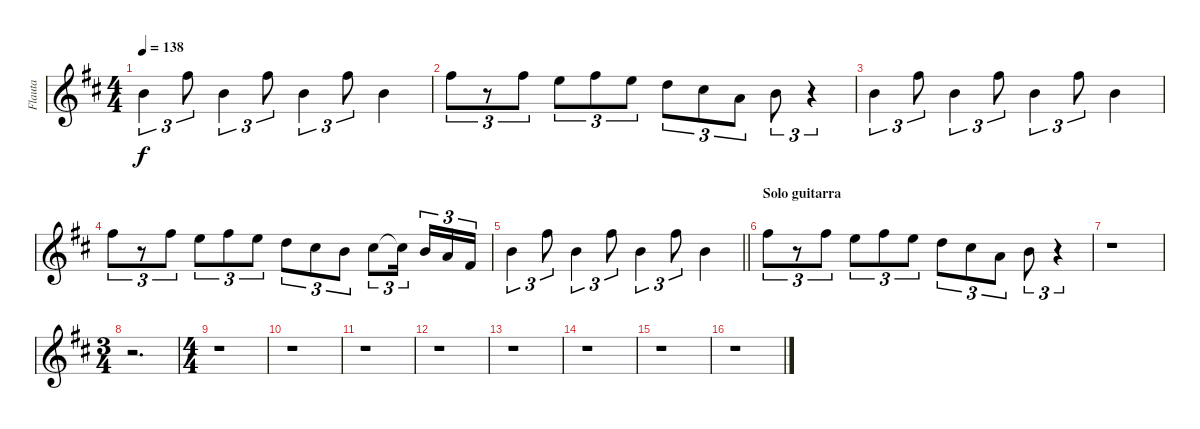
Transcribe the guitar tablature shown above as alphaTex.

\track ("Flauta" "Flauta") {instrument flute}
\staff {score}
\tuning (E4 B3 G3 D3 A2 E2) {hide}
\ts (4 4)
\tempo 138
\clef g2
\ks d
12.2.4{tu (3 2) dy f} 14.1.8{tu (3 2)} 12.2.4{tu (3 2)} 14.1.8{tu (3 2)} 12.2.4{tu (3 2)} 14.1.8{tu (3 2)} 12.2.4 |
14.1.8{tu (3 2)} r.8{tu (3 2)} 14.1.8{tu (3 2)} 12.1.8{tu (3 2)} 14.1.8{tu (3 2)} 12.1.8{tu (3 2)} 15.2.8{tu (3 2)} 14.2.8{tu (3 2)} 10.2.8{tu (3 2)} 12.2.8{tu (3 2)} r.4{tu (3 2)} |
12.2.4{tu (3 2)} 14.1.8{tu (3 2)} 12.2.4{tu (3 2)} 14.1.8{tu (3 2)} 12.2.4{tu (3 2)} 14.1.8{tu (3 2)} 12.2.4 |
14.1.8{tu (3 2)} r.8{tu (3 2)} 14.1.8{tu (3 2)} 12.1.8{tu (3 2)} 14.1.8{tu (3 2)} 12.1.8{tu (3 2)} 15.2.8{tu (3 2)} 14.2.8{tu (3 2)} 12.2.8{tu (3 2)} 14.2.8{tu (3 2)} 14.2{t}.16{tu (3 2) beam splitsecondary} 12.2.16{tu (3 2)} 10.2.16{tu (3 2)} 11.3.16{tu (3 2)} |
\barLineRight lightlight
12.2.4{tu (3 2)} 14.1.8{tu (3 2)} 12.2.4{tu (3 2)} 14.1.8{tu (3 2)} 12.2.4{tu (3 2)} 14.1.8{tu (3 2)} 12.2.4 |
\section ("" "Solo guitarra")
14.1.8{tu (3 2)} r.8{tu (3 2)} 14.1.8{tu (3 2)} 12.1.8{tu (3 2)} 14.1.8{tu (3 2)} 12.1.8{tu (3 2)} 15.2.8{tu (3 2)} 14.2.8{tu (3 2)} 10.2.8{tu (3 2)} 12.2.8{tu (3 2)} r.4{tu (3 2)} |
r.1 |
\ts (3 4)
r.2{d} |
\ts (4 4)
r.1 |
r.1 |
r.1 |
r.1 |
r.1 |
r.1 |
r.1 |
r.1
